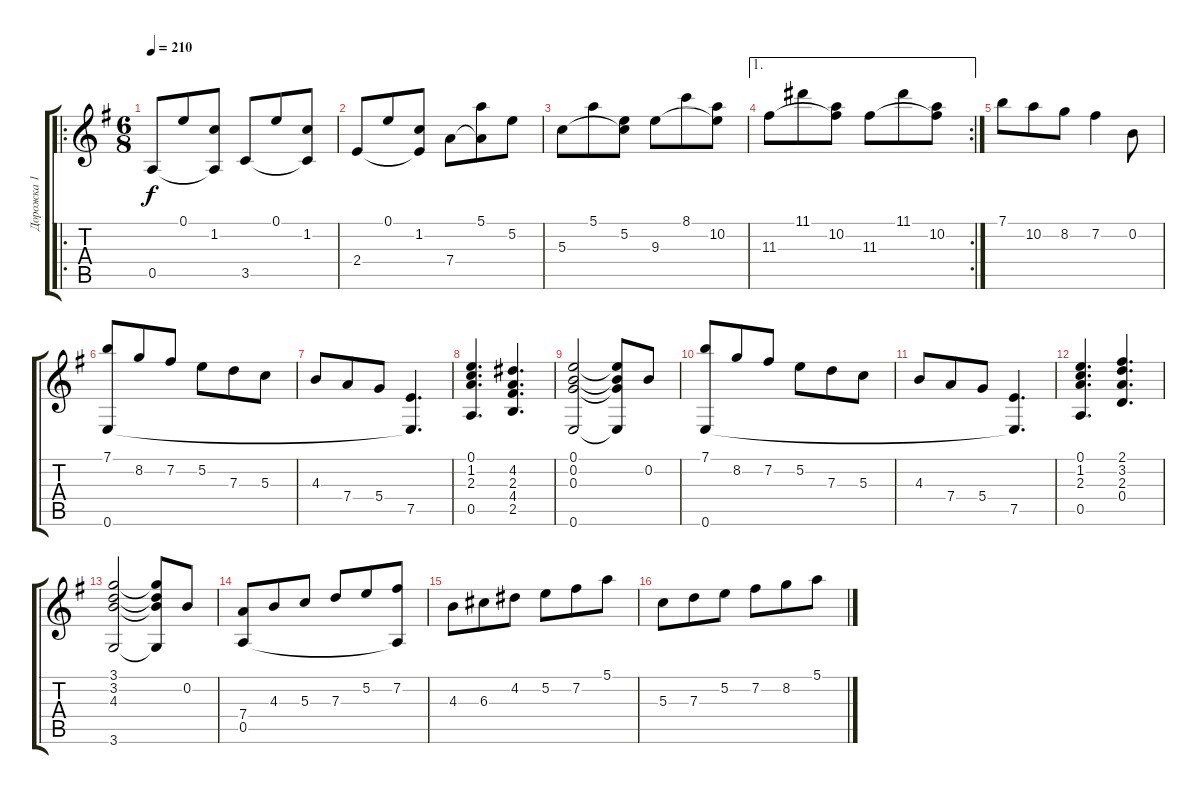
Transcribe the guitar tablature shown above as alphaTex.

\track ("Дорожка 1" "Дорожка 1") {instrument acousticguitarnylon}
\staff {score tabs}
\tuning (E4 B3 G3 D3 A2 E2) {hide}
\ro
\ts (6 8)
\tempo 210
\clef g2
\ks eminor
0.5.8{dy f} 0.1.8 (1.2 0.5{t}).8 3.5.8 0.1.8 (1.2 3.5{t}).8 |
2.4.8 0.1.8 (1.2 2.4{t}).8 7.4.8 (5.1 7.4{t}).8 5.2.8 |
5.3.8 5.1.8 (5.2 5.3{t}).8 9.3.8 8.1.8 (10.2 9.3{t}).8 |
\ae 1
\rc 2
11.3.8 11.1.8 (10.2 11.3{t}).8 11.3.8 11.1.8 (10.2 11.3{t}).8 |
7.1.8 10.2.8 8.2.8 7.2.4 0.2.8 |
(7.1 0.6).8 8.2.8 7.2.8 5.2.8 7.3.8 5.3.8 |
4.3.8 7.4.8 5.4.8 (7.5 0.6{t}).4{d} |
(0.1 1.2 2.3 0.5).4{d} (4.2 2.3 4.4 2.5).4{d} |
(0.1 0.2 0.3 0.6).2 (0.1{t} 0.2{t} 0.3{t} 0.6{t}).8 0.2.8 |
(7.1 0.6).8 8.2.8 7.2.8 5.2.8 7.3.8 5.3.8 |
4.3.8 7.4.8 5.4.8 (7.5 0.6{t}).4{d} |
(0.1 1.2 2.3 0.5).4{d} (2.1 3.2 2.3 0.4).4{d} |
(3.1 3.2 4.3 3.6).2 (3.1{t} 3.2{t} 4.3{t} 3.6{t}).8 0.2.8 |
(7.4 0.5).8 4.3.8 5.3.8 7.3.8 5.2.8 (7.2 0.5{t}).8 |
4.3.8 6.3.8 4.2.8 5.2.8 7.2.8 5.1.8 |
5.3.8 7.3.8 5.2.8 7.2.8 8.2.8 5.1.8
